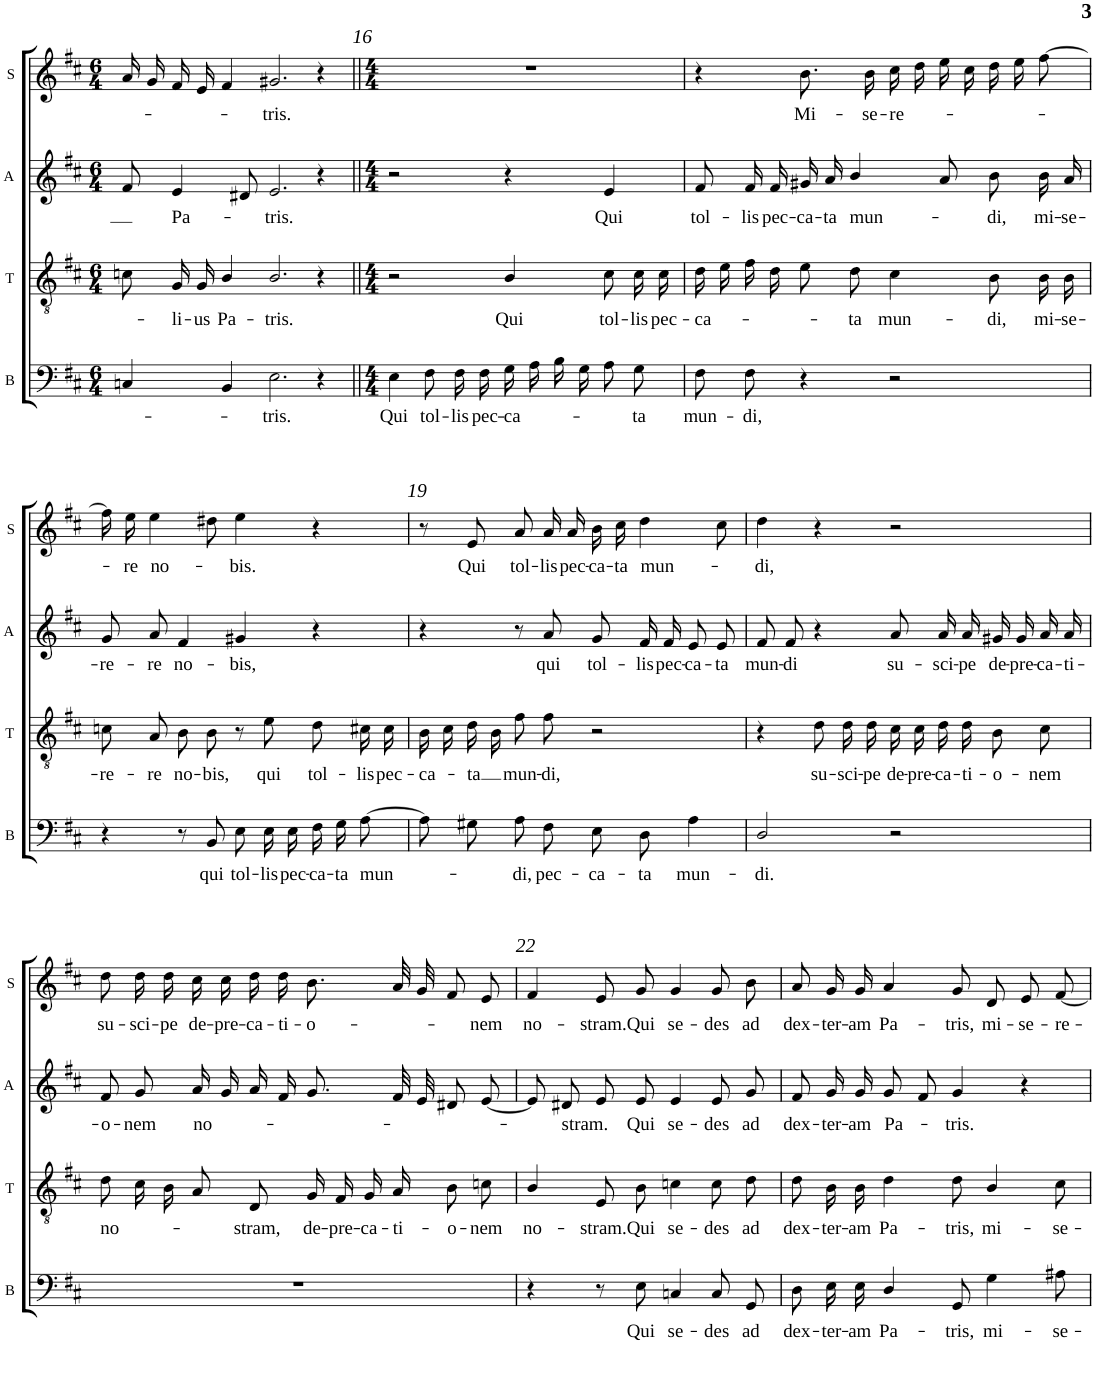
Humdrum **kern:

**kern	**text	**kern	**text	**kern	**text	**kern	**text
*part4	*part4	*part3	*part3	*part2	*part2	*part1	*part1
*staff4	*staff4	*staff3	*staff3	*staff2	*staff2	*staff1	*staff1
*I"Bass	*	*I"Tenor	*	*I"Alto	*	*I"Soprano	*
*I'B	*	*I'T	*	*I'A	*	*I'S	*
!!LO:PB:g=z
*clefF4	*	*clefGv2	*	*clefG2	*	*clefG2	*
*k[f#c#]	*	*k[f#c#]	*	*k[f#c#]	*	*k[f#c#]	*
*M6/4	*	*M6/4	*	*M6/4	*	*M6/4	*
=15	=15	=15	=15	=15	=15	=15	=15
4Cn/	.	8cn/L	.	8f#/	.	16a/LL	.
.	.	.	.	.	.	16g/	.
!	!	!	!LO:LY:b	!	!LO:LY:b	!	!
.	.	16G/L	-li-	4e/	Pa-	16f#/	.
!	!	!	!LO:LY:b	!	!	!	!
.	.	16G/JJ	-us	.	.	16e/JJ	.
!	!	!	!LO:LY:b	!	!	!	!
4BB/	.	4B/	Pa-	.	.	4f#/	.
.	.	.	.	8d#X/	.	.	.
!	!LO:LY:b	!	!LO:LY:b	!	!LO:LY:b	!	!LO:LY:b
2.E\	-tris.	2.B/	-tris.	2.e/	-tris.	2.g#X/	-tris.
4r	.	4r	.	4r	.	4r	.
=16||	=16||	=16||	=16||	=16||	=16||	=16||	=16||
*M4/4	*	*M4/4	*	*M4/4	*	*M4/4	*
!	!LO:LY:b	!	!	!	!	!	!
4E\	Qui	2r	.	2r	.	1r	.
!	!LO:LY:b	!	!	!	!	!	!
8F#\L	tol-	.	.	.	.	.	.
!	!LO:LY:b	!	!	!	!	!	!
16F#\L	-lis	.	.	.	.	.	.
!	!LO:LY:b	!	!	!	!	!	!
16F#\JJ	pec-	.	.	.	.	.	.
!	!LO:LY:b	!	!LO:LY:b	!	!	!	!
16G\LL	-ca-	4B/	Qui	4r	.	.	.
16A\J	.	.	.	.	.	.	.
16B\L	.	.	.	.	.	.	.
16G\JJ	.	.	.	.	.	.	.
!	!	!	!LO:LY:b	!	!LO:LY:b	!	!
8A\L	.	8c#\L	tol-	4e/	Qui	.	.
!	!LO:LY:b	!	!LO:LY:b	!	!	!	!
8G\J	-ta	16c#\L	-lis	.	.	.	.
!	!	!	!LO:LY:b	!	!	!	!
.	.	16c#\JJ	pec-	.	.	.	.
=17	=17	=17	=17	=17	=17	=17	=17
!	!LO:LY:b	!	!LO:LY:b	!	!LO:LY:b	!	!
8F#\L	mun-	16d\LL	-ca-	8f#/L	tol-	4r	.
.	.	16e\J	.	.	.	.	.
!	!LO:LY:b	!	!	!	!LO:LY:b	!	!
8F#\J	-di,	16f#\L	.	16f#/L	-lis	.	.
!	!	!	!	!	!LO:LY:b	!	!
.	.	16d\JJ	.	16f#/JJ	pec-	.	.
!	!	!	!	!	!LO:LY:b	!	!LO:LY:b
4r	.	8e\L	.	16g#X/LL	-ca-	8.b\L	Mi-
!	!	!	!	!	!LO:LY:b	!	!
.	.	.	.	16a/JJ	-ta	.	.
!	!	!	!LO:LY:b	!	!LO:LY:b	!	!
.	.	8d\J	-ta	4b/	mun-	.	.
!	!	!	!	!	!	!	!LO:LY:b
.	.	.	.	.	.	16b\Jk	-se-
!	!	!	!LO:LY:b	!	!	!	!LO:LY:b
2r	.	4c#\	mun-	.	.	16cc#\LL	-re-
.	.	.	.	.	.	16dd\J	.
.	.	.	.	8a/	.	16ee\L	.
.	.	.	.	.	.	16cc#\JJ	.
!	!	!	!LO:LY:b	!	!LO:LY:b	!	!
.	.	8B\L	-di,	8b/L	-di,	16dd\LL	.
.	.	.	.	.	.	16ee\J	.
!	!	!	!LO:LY:b	!	!LO:LY:b	!	!
.	.	16B\L	mi-	16b/L	mi-	[>8ff#\J	.
!	!	!	!LO:LY:b	!	!LO:LY:b	!	!
.	.	16B\JJ	-se-	16a/JJ	-se-	.	.
!!LO:LB:g=z
=18	=18	=18	=18	=18	=18	=18	=18
!	!	!	!LO:LY:b	!	!LO:LY:b	!	!
4r	.	8cn\L	-re-	8g/L	-re-	16ff#\LL]	.
!	!	!	!	!	!	!	!LO:LY:b
.	.	.	.	.	.	16ee\JJ	-re
!	!	!	!LO:LY:b	!	!LO:LY:b	!	!LO:LY:b
.	.	8A\J	-re	8a/J	-re	4ee\	no-
!	!	!	!LO:LY:b	!	!LO:LY:b	!	!
8r	.	8B\L	no-	4f#/	no-	.	.
!	!LO:LY:b	!	!LO:LY:b	!	!	!	!
8BB/	qui	8B\J	-bis,	.	.	8dd#X\	.
!	!LO:LY:b	!	!	!	!LO:LY:b	!	!LO:LY:b
8E\L	tol-	8r	.	4g#X/	-bis,	4ee\	-bis.
!	!LO:LY:b	!	!LO:LY:b	!	!	!	!
16E\L	-lis	8e\	qui	.	.	.	.
!	!LO:LY:b	!	!	!	!	!	!
16E\JJ	pec-	.	.	.	.	.	.
!	!LO:LY:b	!	!LO:LY:b	!	!	!	!
16F#\LL	-ca-	8d\L	tol-	4r	.	4r	.
!	!LO:LY:b	!	!	!	!	!	!
16G\J	-ta	.	.	.	.	.	.
!	!LO:LY:b	!	!LO:LY:b	!	!	!	!
[>8A\J	mun-	16c#X\L	-lis	.	.	.	.
!	!	!	!LO:LY:b	!	!	!	!
.	.	16c#\JJ	pec-	.	.	.	.
=19	=19	=19	=19	=19	=19	=19	=19
!	!	!	!LO:LY:b	!	!	!	!
8A\L]	.	16B\LL	-ca-	4r	.	8r	.
.	.	16c#\J	.	.	.	.	.
!	!	!	!LO:LY:b	!	!	!	!LO:LY:b
8G#X\J	.	16d\L	-ta	.	.	8e/	Qui
.	.	16B\JJ	.	.	.	.	.
!	!LO:LY:b	!	!LO:LY:b	!	!	!	!LO:LY:b
8A\L	-di,	8f#\L	mun-	8r	.	8a/L	tol-
!	!LO:LY:b	!	!LO:LY:b	!	!LO:LY:b	!	!LO:LY:b
8F#\J	pec-	8f#\J	-di,	8a/	qui	16a/L	-lis
!	!	!	!	!	!	!	!LO:LY:b
.	.	.	.	.	.	16a/JJ	pec-
!	!LO:LY:b	!	!	!	!LO:LY:b	!	!LO:LY:b
8E\L	-ca-	2r	.	8g/L	tol-	16b\LL	-ca-
!	!	!	!	!	!	!	!LO:LY:b
.	.	.	.	.	.	16cc#\JJ	-ta
!	!LO:LY:b	!	!	!	!LO:LY:b	!	!LO:LY:b
8D\J	-ta	.	.	16f#/L	-lis	4dd\	mun-
!	!	!	!	!	!LO:LY:b	!	!
.	.	.	.	16f#/JJ	pec-	.	.
!	!LO:LY:b	!	!	!	!LO:LY:b	!	!
4A\	mun-	.	.	8e/L	-ca-	.	.
!	!	!	!	!	!LO:LY:b	!	!
.	.	.	.	8e/J	-ta	8cc#\	.
=20	=20	=20	=20	=20	=20	=20	=20
!	!LO:LY:b	!	!	!	!LO:LY:b	!	!LO:LY:b
2D/	-di.	4r	.	8f#/L	mun-	4dd\	-di,
!	!	!	!	!	!LO:LY:b	!	!
.	.	.	.	8f#/J	-di	.	.
!	!	!	!LO:LY:b	!	!	!	!
.	.	8d\L	su-	4r	.	4r	.
!	!	!	!LO:LY:b	!	!	!	!
.	.	16d\L	-sci-	.	.	.	.
!	!	!	!LO:LY:b	!	!	!	!
.	.	16d\JJ	-pe	.	.	.	.
!	!	!	!LO:LY:b	!	!LO:LY:b	!	!
2r	.	16c#\LL	de-	8a/L	su-	2r	.
!	!	!	!LO:LY:b	!	!	!	!
.	.	16c#\J	-pre-	.	.	.	.
!	!	!	!LO:LY:b	!	!LO:LY:b	!	!
.	.	16d\L	-ca-	16a/L	-sci-	.	.
!	!	!	!LO:LY:b	!	!LO:LY:b	!	!
.	.	16d\JJ	-ti-	16a/JJ	-pe	.	.
!	!	!	!LO:LY:b	!	!LO:LY:b	!	!
.	.	8B\L	-o-	16g#X/LL	de-	.	.
!	!	!	!	!	!LO:LY:b	!	!
.	.	.	.	16g#/J	-pre-	.	.
!	!	!	!LO:LY:b	!	!LO:LY:b	!	!
.	.	8c#\J	-nem	16a/L	-ca-	.	.
!	!	!	!	!	!LO:LY:b	!	!
.	.	.	.	16a/JJ	-ti-	.	.
!!LO:LB:g=z
=21	=21	=21	=21	=21	=21	=21	=21
!	!	!	!LO:LY:b	!	!LO:LY:b	!	!LO:LY:b
1r	.	8d\L	no-	8f#/L	-o-	8dd\L	su-
!	!	!	!	!	!LO:LY:b	!	!LO:LY:b
.	.	16c#\L	.	8g/J	-nem	16dd\L	-sci-
!	!	!	!	!	!	!	!LO:LY:b
.	.	16B\JJ	.	.	.	16dd\JJ	-pe
!	!	!	!	!	!LO:LY:b	!	!LO:LY:b
.	.	8A/L	.	16a/LL	no-	16cc#\LL	de-
!	!	!	!	!	!	!	!LO:LY:b
.	.	.	.	16g/J	.	16cc#\J	-pre-
!	!	!	!LO:LY:b	!	!	!	!LO:LY:b
.	.	8D/J	-stram,	16a/L	.	16dd\L	-ca-
!	!	!	!	!	!	!	!LO:LY:b
.	.	.	.	16f#/JJ	.	16dd\JJ	-ti-
!	!	!	!LO:LY:b	!	!	!	!LO:LY:b
.	.	16G/LL	de-	8.g/L	.	8.b/L	-o-
!	!	!	!LO:LY:b	!	!	!	!
.	.	16F#/J	-pre-	.	.	.	.
!	!	!	!LO:LY:b	!	!	!	!
.	.	16G/L	-ca-	.	.	.	.
!	!	!	!LO:LY:b	!	!	!	!
.	.	16A/JJ	-ti-	32f#/LL	.	32a/LL	.
.	.	.	.	32e/JJJ	.	32g/JJJ	.
!	!	!	!LO:LY:b	!	!	!	!
.	.	8B\L	-o-	8d#X/L	.	8f#/L	.
!	!	!	!LO:LY:b	!	!	!	!LO:LY:b
.	.	8cn\J	-nem	[<8e/J	.	8e/J	-nem
=22	=22	=22	=22	=22	=22	=22	=22
!	!	!	!LO:LY:b	!	!	!	!LO:LY:b
4r	.	4B/	no-	8e/L]	.	4f#/	no-
!	!	!	!	!	!LO:LY:b	!	!
.	.	.	.	8d#X/J	-stram.	.	.
!	!	!	!LO:LY:b	!	!	!	!LO:LY:b
8r	.	8E/L	-stram.	8e/L	.	8e/L	-stram.
!	!LO:LY:b	!	!LO:LY:b	!	!LO:LY:b	!	!LO:LY:b
8E\	Qui	8B/J	Qui	8e/J	Qui	8g/J	Qui
!	!LO:LY:b	!	!LO:LY:b	!	!LO:LY:b	!	!LO:LY:b
4Cn/	se-	4cn\	se-	4e/	se-	4g/	se-
!	!LO:LY:b	!	!LO:LY:b	!	!LO:LY:b	!	!LO:LY:b
8C/L	-des	8c\L	-des	8e/L	-des	8g/L	-des
!	!LO:LY:b	!	!LO:LY:b	!	!LO:LY:b	!	!LO:LY:b
8GG/J	ad	8d\J	ad	8g/J	ad	8b/J	ad
=23	=23	=23	=23	=23	=23	=23	=23
!	!LO:LY:b	!	!LO:LY:b	!	!LO:LY:b	!	!LO:LY:b
8D\L	dex-	8d\L	dex-	8f#/L	dex-	8a/L	dex-
!	!LO:LY:b	!	!LO:LY:b	!	!LO:LY:b	!	!LO:LY:b
16E\L	-ter-	16B\L	-ter-	16g/L	-ter-	16g/L	-ter-
!	!LO:LY:b	!	!LO:LY:b	!	!LO:LY:b	!	!LO:LY:b
16E\JJ	-am	16B\JJ	-am	16g/JJ	-am	16g/JJ	-am
!	!LO:LY:b	!	!LO:LY:b	!	!LO:LY:b	!	!LO:LY:b
4D/	Pa-	4d\	Pa-	8g/L	Pa-	4a/	Pa-
.	.	.	.	8f#/J	.	.	.
!	!LO:LY:b	!	!LO:LY:b	!	!LO:LY:b	!	!LO:LY:b
8GG/	-tris,	8d\	-tris,	4g/	-tris.	8g/L	-tris,
!	!LO:LY:b	!	!LO:LY:b	!	!	!	!LO:LY:b
4G\	mi-	4B/	mi-	.	.	8d/J	mi-
!	!	!	!	!	!	!	!LO:LY:b
.	.	.	.	4r	.	8e/L	-se-
!	!LO:LY:b	!	!LO:LY:b	!	!	!	!LO:LY:b
8A#X\	-se-	8c#\	-se-	.	.	[<8f#/J	-re-
=	=	=	=	=	=	=	=
*-	*-	*-	*-	*-	*-	*-	*-
